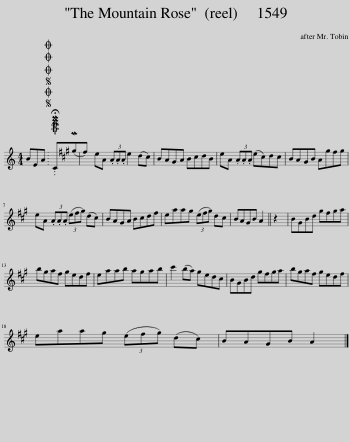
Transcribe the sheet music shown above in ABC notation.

X:1
L:1/8
M:4/4
I:linebreak $
K:C
V:1 treble
V:1
 BEA |SOSOOO .!fermata!PMTuC(M^g^f) | eA (3.A.A.A e2 (d^c) | BA^GA B^cdB | eA (3.A.A.A (e^c)dc | %5
 BA^GB A^g^fg |$ eA (3.A.A.A (3(e^f^g) (d^c) | BA^GA B^cd^f | eaa^g (3(e^fg) d^c | BA^GB A2 || %10
 z2 | B^GBd ^g^fga |$ b^ga^f gedf | eaab a^gab | ^c'2 (ba) ^ged^c | %15
 B^GBd ^g^fga | b^ga^f gedf |$ eaa^g (3(e^fg) (d^c) | BA^GB A2 |] %19
